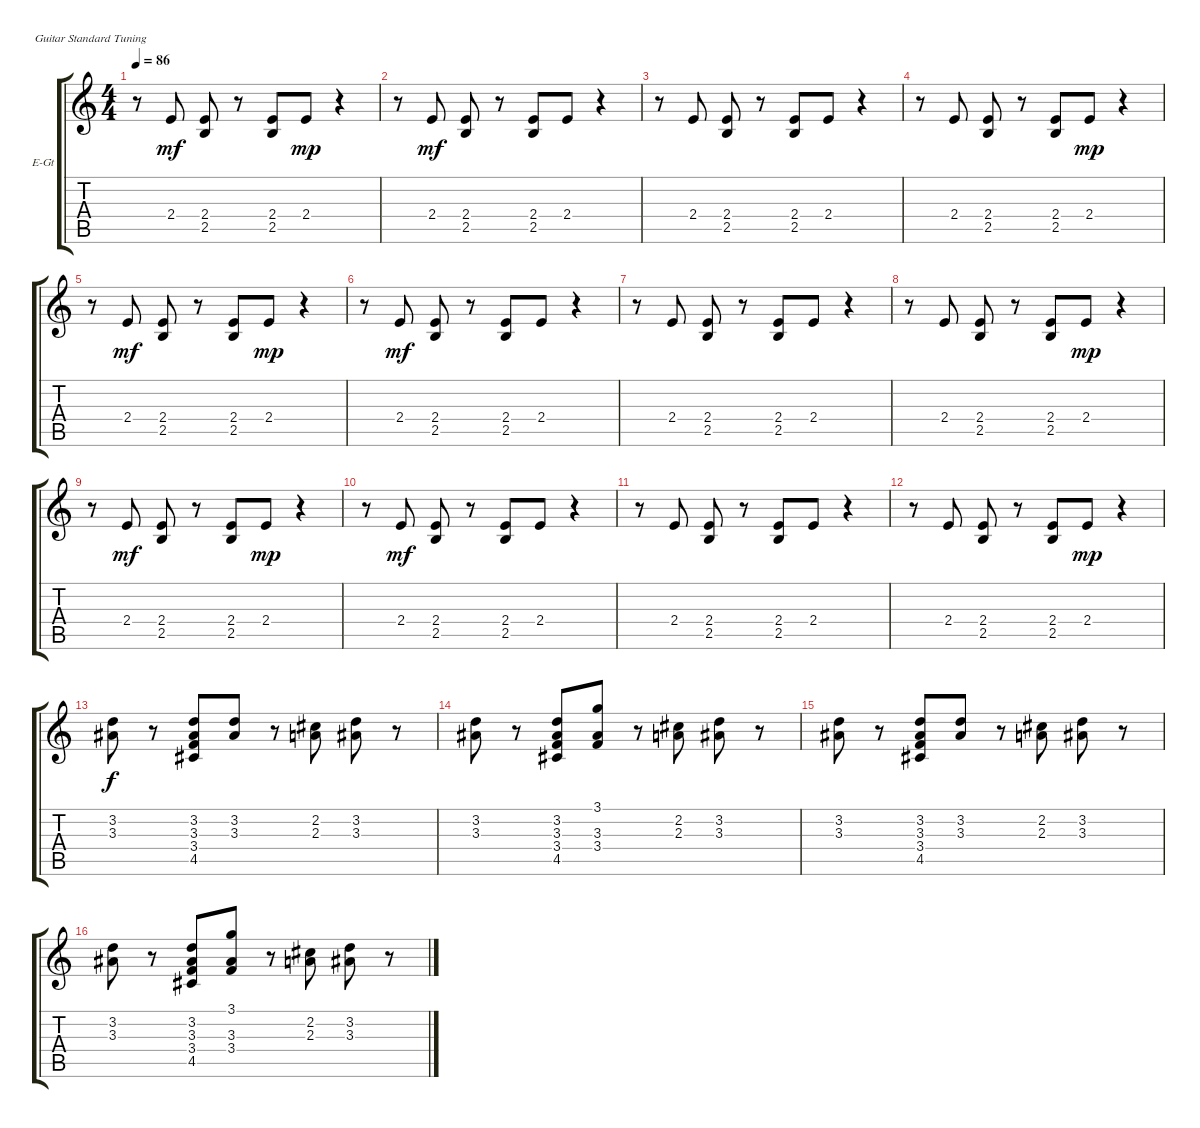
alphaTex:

\bracketExtendMode groupsimilarinstruments
\firstSystemTrackNameOrientation horizontal
\otherSystemsTrackNameOrientation horizontal
\track ("Гитара 1" "E-Gt") {instrument electricguitarclean}
\staff {score tabs}
\tuning (E4 B3 G3 D3 A2 E2)
\ts (4 4)
\tempo 86
\clef g2
\ks c
r.8{dy mp} 2.4.8{dy mf} (2.4 2.5).8 r.8 (2.4 2.5).8 2.4.8{dy mp} r.4 |
r.8 2.4.8{dy mf} (2.4 2.5).8 r.8 (2.4 2.5).8 2.4.8 r.4 |
r.8 2.4.8 (2.4 2.5).8 r.8 (2.4 2.5).8 2.4.8 r.4 |
r.8 2.4.8 (2.4 2.5).8 r.8 (2.4 2.5).8 2.4.8{dy mp} r.4 |
r.8 2.4.8{dy mf} (2.4 2.5).8 r.8 (2.4 2.5).8 2.4.8{dy mp} r.4 |
r.8 2.4.8{dy mf} (2.4 2.5).8 r.8 (2.4 2.5).8 2.4.8 r.4 |
r.8 2.4.8 (2.4 2.5).8 r.8 (2.4 2.5).8 2.4.8 r.4 |
r.8 2.4.8 (2.4 2.5).8 r.8 (2.4 2.5).8 2.4.8{dy mp} r.4 |
r.8 2.4.8{dy mf} (2.4 2.5).8 r.8 (2.4 2.5).8 2.4.8{dy mp} r.4 |
r.8 2.4.8{dy mf} (2.4 2.5).8 r.8 (2.4 2.5).8 2.4.8 r.4 |
r.8 2.4.8 (2.4 2.5).8 r.8 (2.4 2.5).8 2.4.8 r.4 |
r.8 2.4.8 (2.4 2.5).8 r.8 (2.4 2.5).8 2.4.8{dy mp} r.4 |
(3.2 3.3).8{dy f} r.8 (3.2 3.3 3.4 4.5).8 (3.2 3.3).8 r.8 (2.2 2.3).8 (3.2 3.3).8 r.8 |
(3.2 3.3).8 r.8 (3.2 3.3 3.4 4.5).8 (3.1 3.3 3.4).8 r.8 (2.2 2.3).8 (3.2 3.3).8 r.8 |
(3.2 3.3).8 r.8 (3.2 3.3 3.4 4.5).8 (3.2 3.3).8 r.8 (2.2 2.3).8 (3.2 3.3).8 r.8 |
(3.2 3.3).8 r.8 (3.2 3.3 3.4 4.5).8 (3.1 3.3 3.4).8 r.8 (2.2 2.3).8 (3.2 3.3).8 r.8
